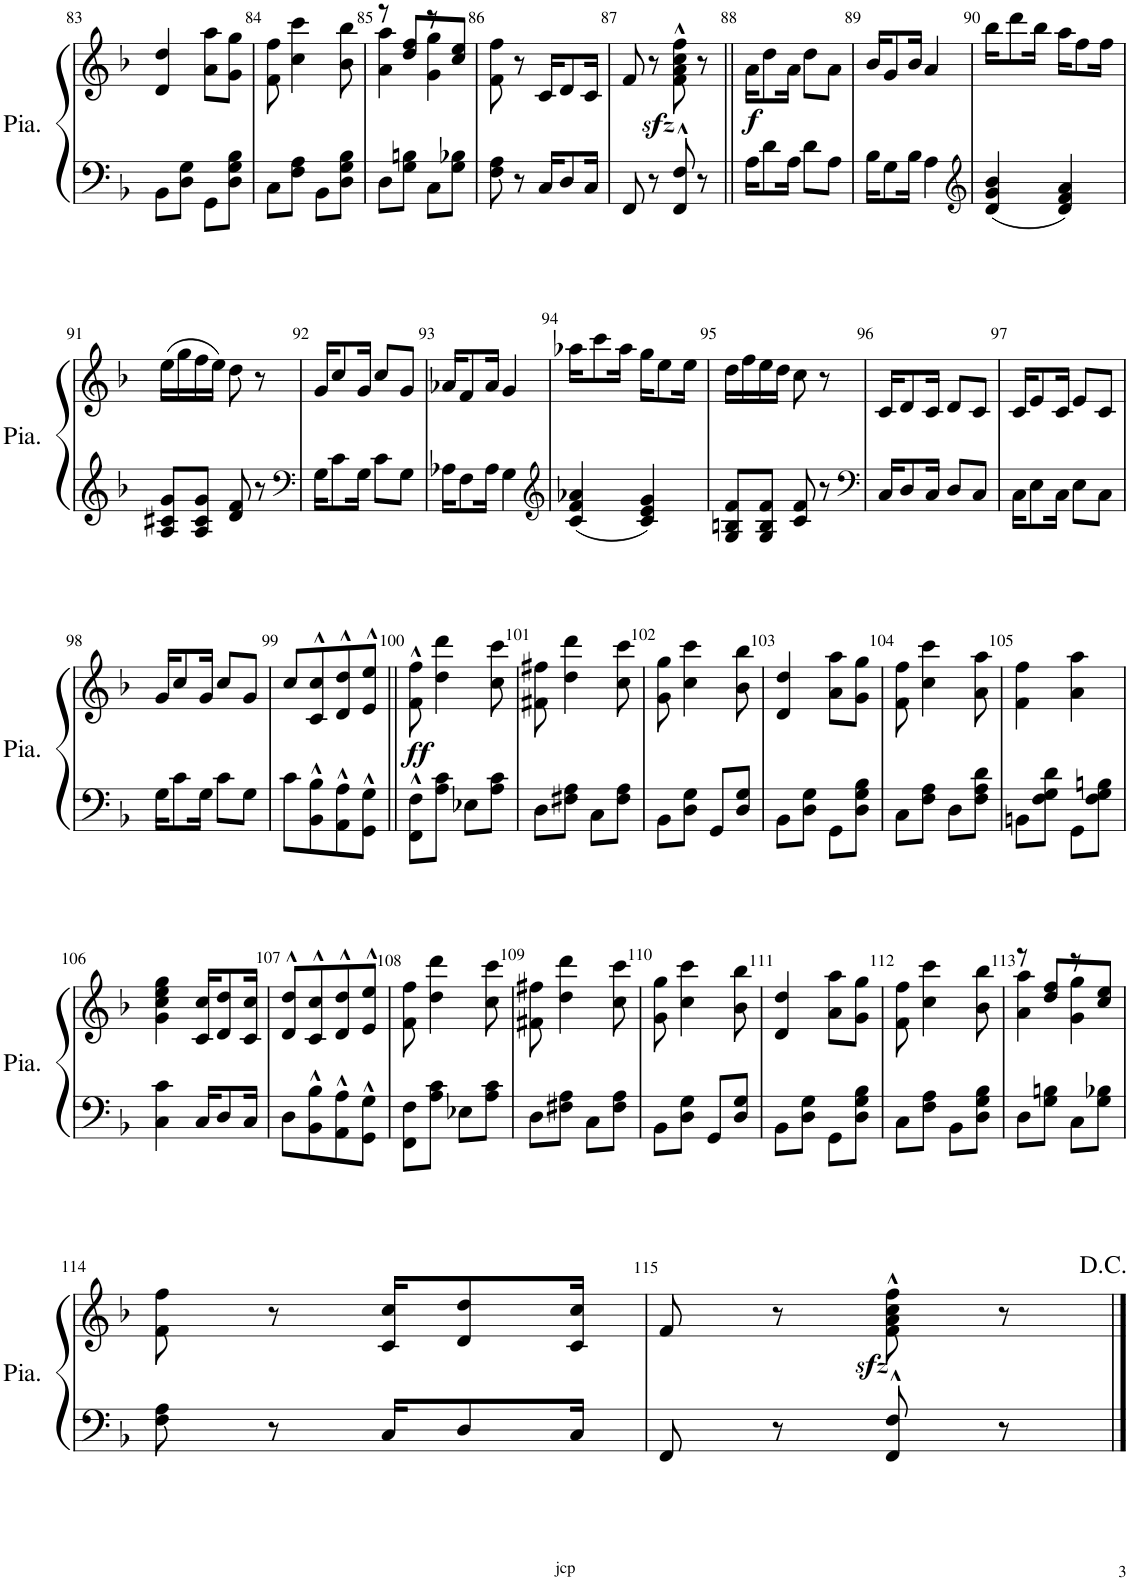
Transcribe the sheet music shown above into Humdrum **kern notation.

**kern	**kern	**dynam
*part1	*part1	*part1
*staff2	*staff1	*staff1/2
*I"Piano	*	*
*I'Pia.	*	*
!!LO:PB:g=z
*clefF4	*clefG2	*
*k[b-]	*k[b-]	*
*M2/4	*M2/4	*
=83	=83	=83
8BB-\L	4d/ 4dd/	.
8D\ 8G\J	.	.
8GG\L	8a\ 8aa\L	.
8D\ 8G\ 8B-\J	8g\ 8gg\J	.
=84	=84	=84
8C\L	8f\ 8ff\	.
8F\ 8A\J	4cc\ 4ccc\	.
8BB-\L	.	.
8D\ 8G\ 8B-\J	8b-\ 8bb-\	.
=85	=85	=85
*	*^	*
8D\L	8r	4a\ 4aa\	.
8G\ 8Bn\J	8dd/ 8ff/L	.	.
8C\L	8r	4g\ 4gg\	.
8G\ 8B-X\J	8cc/ 8ee/J	.	.
*	*v	*v	*
=86	=86	=86
8F\ 8A\	8f\ 8ff\	.
8r	8r	.
16C/KL	16c/KL	.
8D/	8d/	.
16C/Jk	16c/Jk	.
=87	=87	=87
8FF/	8f/	.
8r	8r	.
8FF/^^ 8F/^^	8f\zz<^^ 8a\zz<^^ 8cc\zz<^^ 8ff\zz<^^	.
8r	8r	.
=88||	=88||	=88||
!	!	!LO:DY:b
16A\KL	16a\KL	f
8d\	8dd\	.
16A\Jk	16a\Jk	.
8d\L	8dd\L	.
8A\J	8a\J	.
=89	=89	=89
16B-\KL	16b-/KL	.
8G\	8g/	.
16B-\Jk	16b-/Jk	.
4A\	4a/	.
=90	=90	=90
*clefG2	*	*
4d/ 4g/ 4b-/	16bb-\KL	.
.	8ddd\	.
.	16bb-\Jk	.
4d/ 4f/ 4a/	16aa\KL	.
.	8ff\	.
.	16ff\Jk	.
!!LO:LB:g=z
=91	=91	=91
8A/ 8c#X/ 8g/L	(16ee\LL	.
.	16gg\	.
8A/ 8c#/ 8g/J	16ff\	.
.	16ee\JJ)	.
8d/ 8f/	8dd\	.
8r	8r	.
=92	=92	=92
*clefF4	*	*
16G\KL	16g/KL	.
8c\	8cc/	.
16G\Jk	16g/Jk	.
8c\L	8cc/L	.
8G\J	8g/J	.
=93	=93	=93
16A-X\KL	16a-X/KL	.
8F\	8f/	.
16A-\Jk	16a-/Jk	.
4G\	4g/	.
=94	=94	=94
*clefG2	*	*
4c/ 4f/ 4a-X/	16aa-X\KL	.
.	8ccc\	.
.	16aa-\Jk	.
4c/ 4e/ 4g/	16gg\KL	.
.	8ee\	.
.	16ee\Jk	.
=95	=95	=95
8G/ 8Bn/ 8f/L	16dd\LL	.
.	16ff\	.
8G/ 8B/ 8f/J	16ee\	.
.	16dd\JJ	.
8c/ 8f/	8cc\	.
8r	8r	.
=96	=96	=96
*clefF4	*	*
16C/KL	16c/KL	.
8D/	8d/	.
16C/Jk	16c/Jk	.
8D/L	8d/L	.
8C/J	8c/J	.
=97	=97	=97
16C\KL	16c/KL	.
8E\	8e/	.
16C\Jk	16c/Jk	.
8E\L	8e/L	.
8C\J	8c/J	.
!!LO:LB:g=z
=98	=98	=98
16G\KL	16g/KL	.
8c\	8cc/	.
16G\Jk	16g/Jk	.
8c\L	8cc/L	.
8G\J	8g/J	.
=99	=99	=99
8c\L	8cc/L	.
8BB-\^^ 8B-\^^	8c/^^ 8cc/^^	.
8AA\^^ 8A\^^	8d/^^ 8dd/^^	.
8GG\^^ 8G\^^J	8e/^^ 8ee/^^J	.
=100||	=100||	=100||
!	!	!LO:DY:b
8FF\^^ 8F\^^L	8f\^^ 8ff\^^	ff
8A\ 8c\J	4dd\ 4ddd\	.
8E-X\L	.	.
8A\ 8c\J	8cc\ 8ccc\	.
=101	=101	=101
8D\L	8f#X\ 8ff#X\	.
8F#X\ 8A\J	4dd\ 4ddd\	.
8C\L	.	.
8F#\ 8A\J	8cc\ 8ccc\	.
=102	=102	=102
8BB-\L	8g\ 8gg\	.
8D\ 8G\J	4cc\ 4ccc\	.
8GG/L	.	.
8D/ 8G/J	8b-\ 8bb-\	.
=103	=103	=103
8BB-\L	4d/ 4dd/	.
8D\ 8G\J	.	.
8GG\L	8a\ 8aa\L	.
8D\ 8G\ 8B-\J	8g\ 8gg\J	.
=104	=104	=104
8C\L	8f\ 8ff\	.
8F\ 8A\J	4cc\ 4ccc\	.
8D\L	.	.
8F\ 8A\ 8d\J	8a\ 8aa\	.
=105	=105	=105
8BBn\L	4f\ 4ff\	.
8F\ 8G\ 8d\J	.	.
8GG\L	4a\ 4aa\	.
8F\ 8G\ 8Bn\J	.	.
!!LO:LB:g=z
=106	=106	=106
4C\ 4c\	4g\ 4cc\ 4ee\ 4gg\	.
16C/KL	16c/ 16cc/KL	.
8D/	8d/ 8dd/	.
16C/Jk	16c/ 16cc/Jk	.
=107	=107	=107
8D\L	8d/^^ 8dd/^^L	.
8BB-\^^ 8B-\^^	8c/^^ 8cc/^^	.
8AA\^^ 8A\^^	8d/^^ 8dd/^^	.
8GG\^^ 8G\^^J	8e/^^ 8ee/^^J	.
=108	=108	=108
8FF\ 8F\L	8f\ 8ff\	.
8A\ 8c\J	4dd\ 4ddd\	.
8E-X\L	.	.
8A\ 8c\J	8cc\ 8ccc\	.
=109	=109	=109
8D\L	8f#X\ 8ff#X\	.
8F#X\ 8A\J	4dd\ 4ddd\	.
8C\L	.	.
8F#\ 8A\J	8cc\ 8ccc\	.
=110	=110	=110
8BB-\L	8g\ 8gg\	.
8D\ 8G\J	4cc\ 4ccc\	.
8GG/L	.	.
8D/ 8G/J	8b-\ 8bb-\	.
=111	=111	=111
8BB-\L	4d/ 4dd/	.
8D\ 8G\J	.	.
8GG\L	8a\ 8aa\L	.
8D\ 8G\ 8B-\J	8g\ 8gg\J	.
=112	=112	=112
8C\L	8f\ 8ff\	.
8F\ 8A\J	4cc\ 4ccc\	.
8BB-\L	.	.
8D\ 8G\ 8B-\J	8b-\ 8bb-\	.
=113	=113	=113
*	*^	*
8D\L	8r	4a\ 4aa\	.
8G\ 8Bn\J	8dd/ 8ff/L	.	.
8C\L	8r	4g\ 4gg\	.
8G\ 8B-X\J	8cc/ 8ee/J	.	.
*	*v	*v	*
!!LO:LB:g=z
=114	=114	=114
8F\ 8A\	8f\ 8ff\	.
8r	8r	.
16C/KL	16c/ 16cc/KL	.
8D/	8d/ 8dd/	.
16C/Jk	16c/ 16cc/Jk	.
=115	=115	=115
8FF/	8f/	.
8r	8r	.
8FF/^^ 8F/^^	8f\zz<^^ 8a\zz<^^ 8cc\zz<^^ 8ff\zz<^^	.
8r	8r	.
==	==	==
*-	*-	*-
